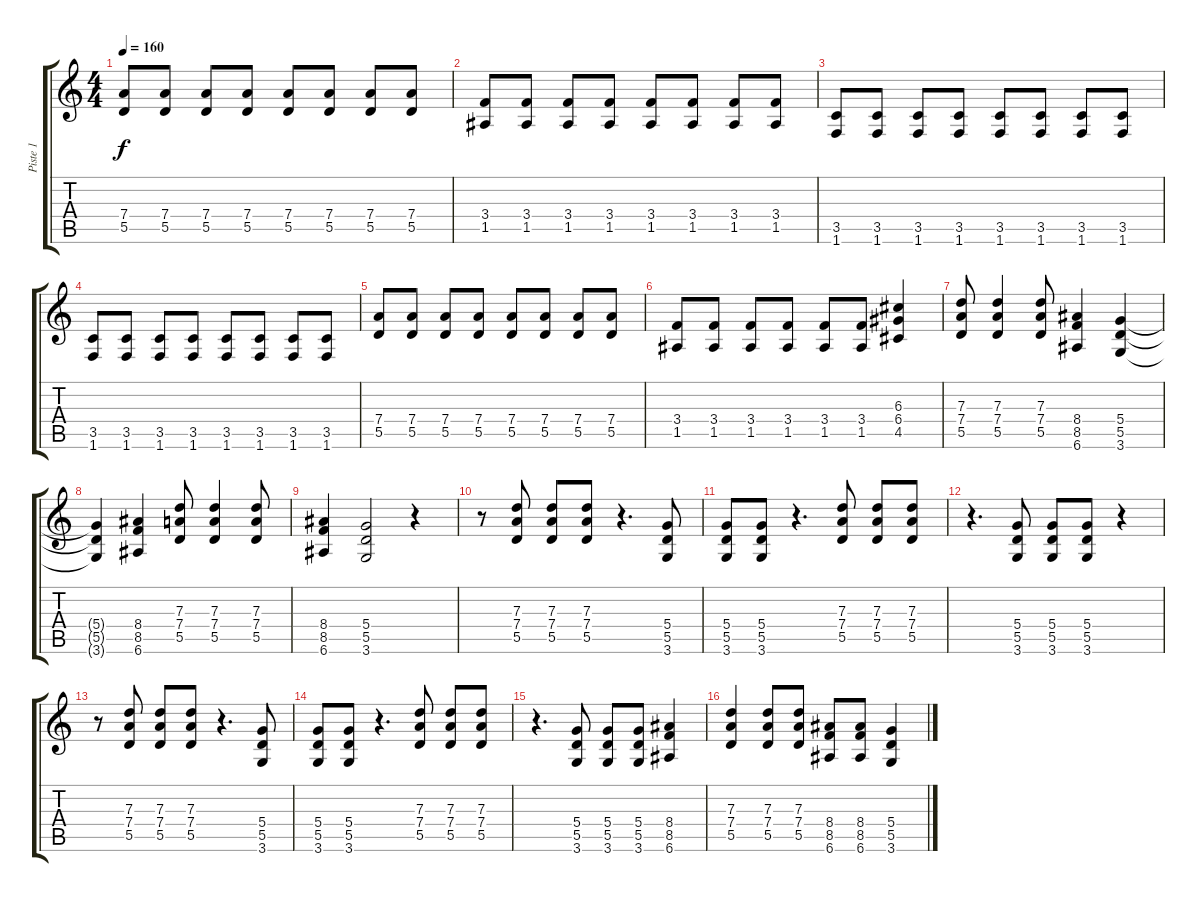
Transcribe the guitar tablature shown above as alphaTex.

\track ("Piste 1" "Piste 1") {instrument distortionguitar}
\staff {score tabs}
\tuning (E4 B3 G3 D3 A2 E2) {hide}
\ts (4 4)
\tempo 160
\clef g2
\ks c
(7.4 5.5).8{dy f} (7.4 5.5).8 (7.4 5.5).8 (7.4 5.5).8 (7.4 5.5).8 (7.4 5.5).8 (7.4 5.5).8 (7.4 5.5).8 |
(3.4 1.5).8 (3.4 1.5).8 (3.4 1.5).8 (3.4 1.5).8 (3.4 1.5).8 (3.4 1.5).8 (3.4 1.5).8 (3.4 1.5).8 |
(3.5 1.6).8 (3.5 1.6).8 (3.5 1.6).8 (3.5 1.6).8 (3.5 1.6).8 (3.5 1.6).8 (3.5 1.6).8 (3.5 1.6).8 |
(3.5 1.6).8 (3.5 1.6).8 (3.5 1.6).8 (3.5 1.6).8 (3.5 1.6).8 (3.5 1.6).8 (3.5 1.6).8 (3.5 1.6).8 |
(7.4 5.5).8 (7.4 5.5).8 (7.4 5.5).8 (7.4 5.5).8 (7.4 5.5).8 (7.4 5.5).8 (7.4 5.5).8 (7.4 5.5).8 |
(3.4 1.5).8 (3.4 1.5).8 (3.4 1.5).8 (3.4 1.5).8 (3.4 1.5).8 (3.4 1.5).8 (6.3 6.4 4.5).4 |
(7.3 7.4 5.5).8 (7.3 7.4 5.5).4 (7.3 7.4 5.5).8 (8.4 8.5 6.6).4 (5.4 5.5 3.6).4 |
(5.4{t} 5.5{t} 3.6{t}).4 (8.4 8.5 6.6).4 (7.3 7.4 5.5).8 (7.3 7.4 5.5).4 (7.3 7.4 5.5).8 |
(8.4 8.5 6.6).4 (5.4 5.5 3.6).2 r.4 |
r.8 (7.3 7.4 5.5).8 (7.3 7.4 5.5).8 (7.3 7.4 5.5).8 r.4{d} (5.4 5.5 3.6).8 |
(5.4 5.5 3.6).8 (5.4 5.5 3.6).8 r.4{d} (7.3 7.4 5.5).8 (7.3 7.4 5.5).8 (7.3 7.4 5.5).8 |
r.4{d} (5.4 5.5 3.6).8 (5.4 5.5 3.6).8 (5.4 5.5 3.6).8 r.4 |
r.8 (7.3 7.4 5.5).8 (7.3 7.4 5.5).8 (7.3 7.4 5.5).8 r.4{d} (5.4 5.5 3.6).8 |
(5.4 5.5 3.6).8 (5.4 5.5 3.6).8 r.4{d} (7.3 7.4 5.5).8 (7.3 7.4 5.5).8 (7.3 7.4 5.5).8 |
r.4{d} (5.4 5.5 3.6).8 (5.4 5.5 3.6).8 (5.4 5.5 3.6).8 (8.4 8.5 6.6).4 |
(7.3 7.4 5.5).4 (7.3 7.4 5.5).8 (7.3 7.4 5.5).8 (8.4 8.5 6.6).8 (8.4 8.5 6.6).8 (5.4 5.5 3.6).4
